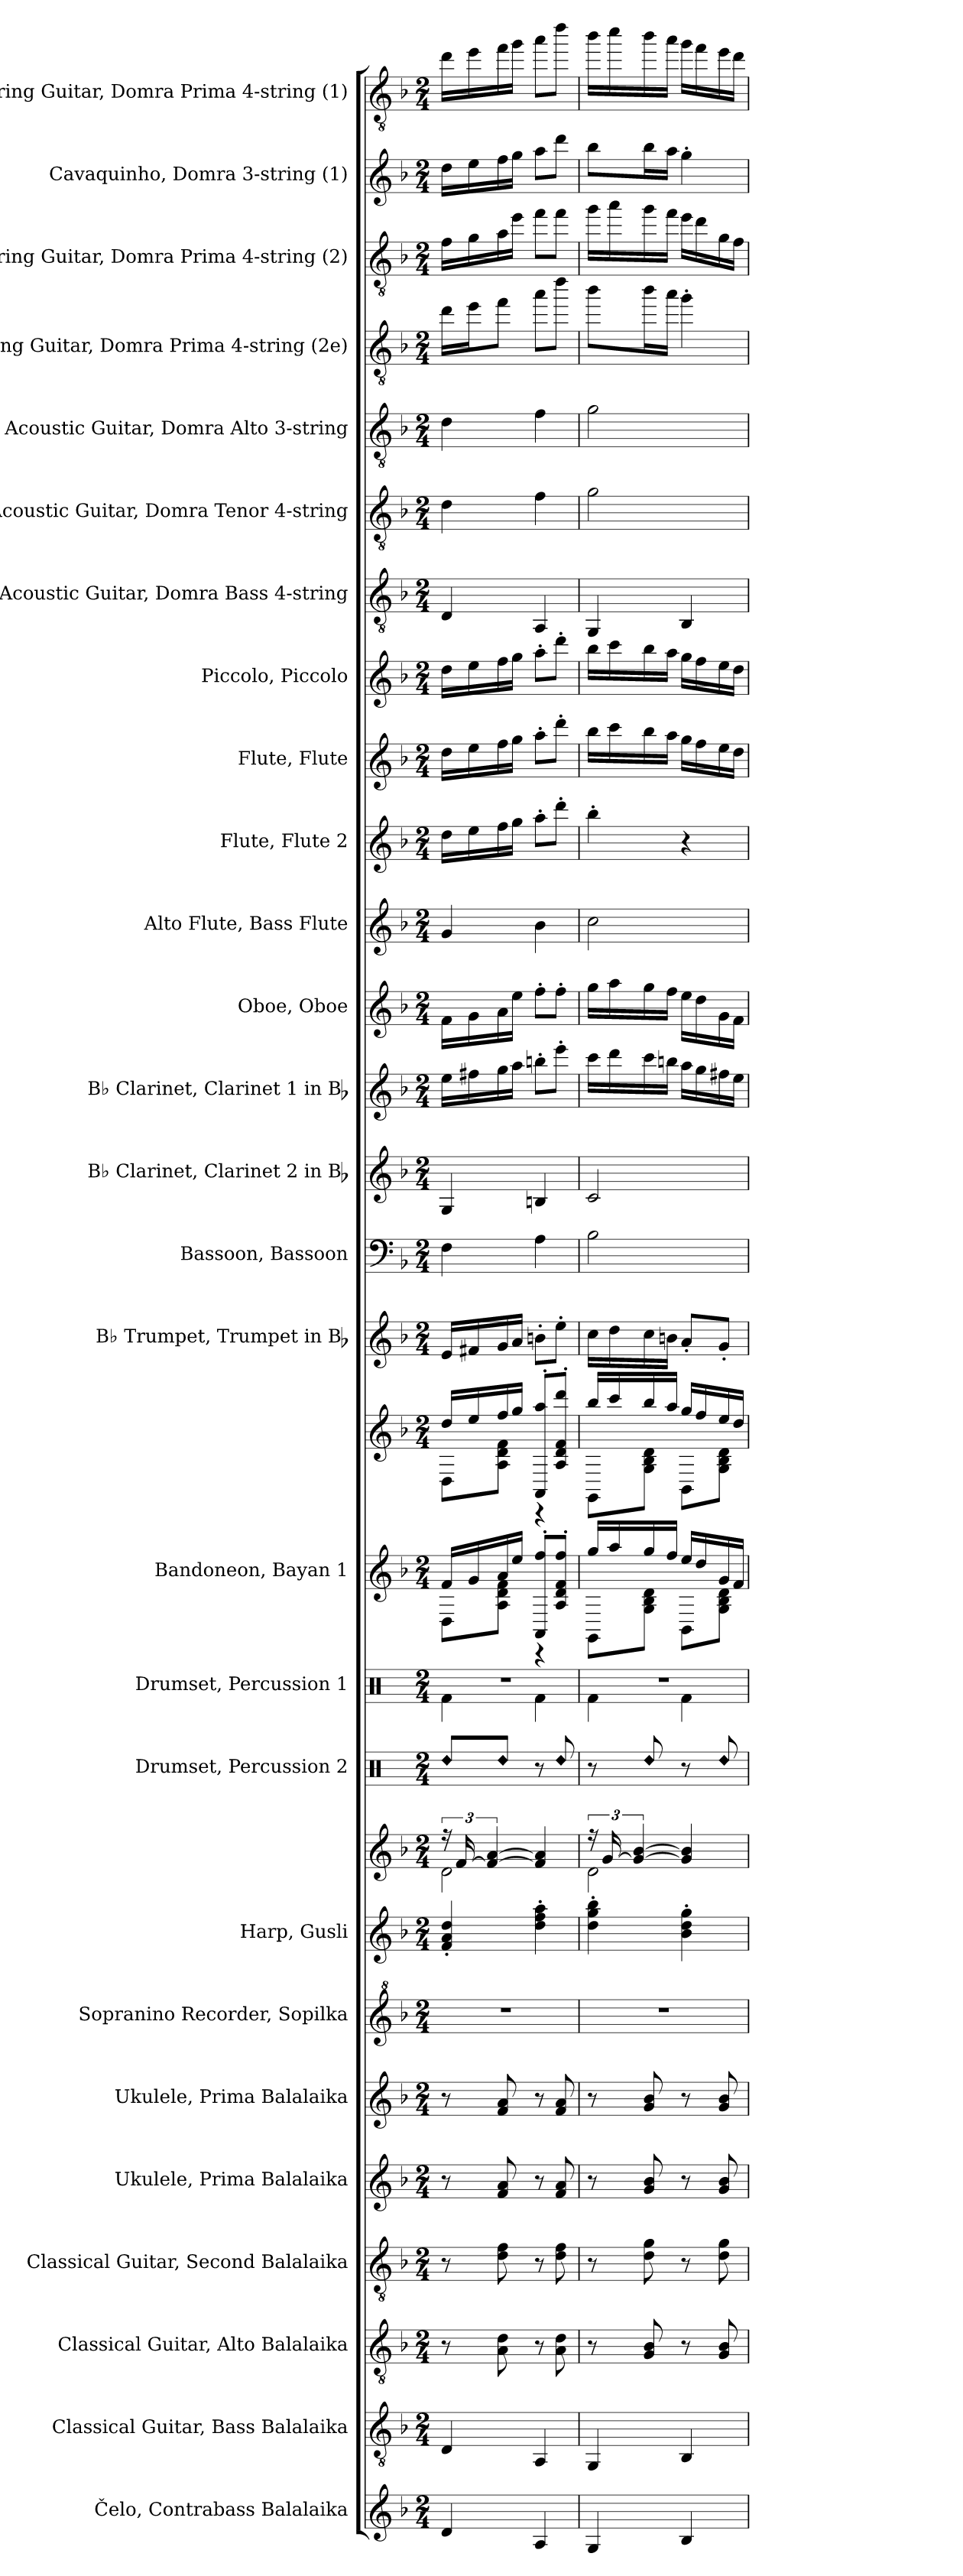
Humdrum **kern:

**kern	**kern	**kern	**kern	**kern	**kern	**kern	**kern	**kern	**kern	**kern	**kern	**kern	**kern	**kern	**kern	**kern	**kern	**kern	**kern	**kern	**kern	**kern	**kern	**kern	**kern	**kern	**kern	**kern
*part27	*part26	*part25	*part24	*part23	*part22	*part21	*part20	*part20	*part19	*part18	*part17	*part17	*part16	*part15	*part14	*part13	*part12	*part11	*part10	*part9	*part8	*part7	*part6	*part5	*part4	*part3	*part2	*part1
*staff29	*staff28	*staff27	*staff26	*staff25	*staff24	*staff23	*staff22	*staff21	*staff20	*staff19	*staff18	*staff17	*staff16	*staff15	*staff14	*staff13	*staff12	*staff11	*staff10	*staff9	*staff8	*staff7	*staff6	*staff5	*staff4	*staff3	*staff2	*staff1
*I"Čelo, Contrabass Balalaika	*I"Classical Guitar, Bass Balalaika	*I"Classical Guitar, Alto Balalaika	*I"Classical Guitar, Second Balalaika	*I"Ukulele, Prima Balalaika	*I"Ukulele, Prima Balalaika	*I"Sopranino Recorder, Sopilka	*I"Harp, Gusli	*	*I"Drumset, Percussion 2	*I"Drumset, Percussion 1	*I"Bandoneon, Bayan 1	*	*I"B♭ Trumpet, Trumpet in Bb	*I"Bassoon, Bassoon	*I"B♭ Clarinet, Clarinet 2 in Bb	*I"B♭ Clarinet, Clarinet 1 in Bb	*I"Oboe, Oboe	*I"Alto Flute, Bass Flute	*I"Flute, Flute 2	*I"Flute, Flute	*I"Piccolo, Piccolo	*I"Acoustic Guitar, Domra Bass 4-string	*I"Acoustic Guitar, Domra Tenor 4-string	*I"Acoustic Guitar, Domra Alto 3-string	*I"12-string Guitar, Domra Prima 4-string (2e)	*I"12-string Guitar, Domra Prima 4-string (2)	*I"Cavaquinho, Domra 3-string (1)	*I"12-string Guitar, Domra Prima 4-string (1)
*	*I'Guit.	*I'Guit.	*I'Guit.	*I'Uk.	*I'Uk.	*I'Si. Rec.	*I'Hrp.	*	*I'D. Set	*I'D. Set	*I'Ban.	*	*I'B♭ Tpt.	*I'Bsn.	*I'B♭ Cl.	*I'B♭ Cl.	*I'Ob.	*I'A. Fl.	*I'Fl.	*I'Fl.	*I'Picc.	*I'Guit.	*I'Guit.	*I'Guit.	*I'12-str. Guit.	*I'12-str. Guit.	*I'Cava.	*I'12-str. Guit.
*clefG2	*clefGv2	*clefGv2	*clefGv2	*clefG2	*clefG2	*clefG^2	*clefG2	*clefG2	*clefX	*clefX	*clefG2	*clefG2	*clefG2	*clefF4	*clefG2	*clefG2	*clefG2	*clefG2	*clefG2	*clefG2	*clefG2	*clefGv2	*clefGv2	*clefGv2	*clefGv2	*clefGv2	*clefG2	*clefGv2
*ITrd14c24	*	*	*	*	*	*	*	*	*	*	*	*	*ITrd1c2	*	*ITrd1c2	*ITrd1c2	*	*ITrd3c5	*	*	*ITrd-7c-12	*	*	*	*	*	*	*
*k[b-]	*k[b-]	*k[b-]	*k[b-]	*k[b-]	*k[b-]	*k[b-]	*k[b-]	*k[b-]	*k[]	*k[]	*k[b-]	*k[b-]	*k[b-e-a-]	*k[b-]	*k[b-e-a-]	*k[b-e-a-]	*k[b-]	*k[]	*k[b-]	*k[b-]	*k[b-]	*k[b-]	*k[b-]	*k[b-]	*k[b-]	*k[b-]	*k[b-]	*k[b-]
*M2/4	*M2/4	*M2/4	*M2/4	*M2/4	*M2/4	*M2/4	*M2/4	*M2/4	*M2/4	*M2/4	*M2/4	*M2/4	*M2/4	*M2/4	*M2/4	*M2/4	*M2/4	*M2/4	*M2/4	*M2/4	*M2/4	*M2/4	*M2/4	*M2/4	*M2/4	*M2/4	*M2/4	*M2/4
*MM144	*MM144	*MM144	*MM144	*MM144	*MM144	*MM144	*MM144	*MM144	*MM144	*MM144	*MM144	*MM144	*MM144	*MM144	*MM144	*MM144	*MM144	*MM144	*MM144	*MM144	*MM144	*MM144	*MM144	*MM144	*MM144	*MM144	*MM144	*MM144
=1	=1	=1	=1	=1	=1	=1	=1	=1	=1	=1	=1	=1	=1	=1	=1	=1	=1	=1	=1	=1	=1	=1	=1	=1	=1	=1	=1	=1
*	*	*	*	*	*	*	*	*^	*	*	*	*	*	*	*	*	*	*	*	*	*	*	*	*	*	*	*	*
!	!	!	!	!	!	!	!	!	!	!LO:N:head=diamond	!	!	!	!	!	!	!	!	!	!	!	!	!	!	!	!	!	!	!
*	*	*	*	*	*	*	*	*	*	*	*^	*^	*^	*	*	*	*	*	*	*	*	*	*	*	*	*	*	*	*
4DD/	4D/	8r	8r	8r	8r	2r	4f/' 4a/' 4dd/'	24r	2d\	8Rdd/L	2r	4Rf\	16f/LL	8D\L	16dd/LL	8D\L	16d/LL	4F\	4F/	16dd\LL	16f\LL	4d/	16dd\LL	16dd\LL	16ddd\LL	4D/	4d\	4d\	16dd\LL	16f\LL	16dd\LL	16dd\LL
.	.	.	.	.	.	.	.	[24f/	.	.	.	.	.	.	.	.	.	.	.	.	.	.	.	.	.	.	.	.	.	.	.	.
.	.	.	.	.	.	.	.	.	.	.	.	.	16g/	.	16ee/	.	16en/	.	.	16een\	16g\	.	16ee\	16ee\	16eee\	.	.	.	16ee\J	16g\	16ee\	16ee\
.	.	.	.	.	.	.	.	6f/_ [6a/	.	.	.	.	.	.	.	.	.	.	.	.	.	.	.	.	.	.	.	.	.	.	.	.
!	!	!	!	!	!	!	!	!	!	!LO:N:head=diamond	!	!	!	!	!	!	!	!	!	!	!	!	!	!	!	!	!	!	!	!	!	!
.	.	8A\ 8d\	8d\ 8f\	8f/ 8a/	8f/ 8a/	.	.	.	.	8Rdd/J	.	.	16a/	8A\ 8d\ 8f\J	16ff/	8A\ 8d\ 8f\J	16f/	.	.	16ff\	16a\	.	16ff\	16ff\	16fff\	.	.	.	8ff\J	16a\	16ff\	16ff\
.	.	.	.	.	.	.	.	.	.	.	.	.	16ee/JJ	.	16gg/JJ	.	16g/JJ	.	.	16gg\JJ	16ee\JJ	.	16gg\JJ	16gg\JJ	16ggg\JJ	.	.	.	.	16ee\JJ	16gg\JJ	16gg\JJ
4AAA/	4AA/	8r	8r	8r	8r	.	4dd\' 4ff\' 4aa\'	4f/] 4a/]	.	8r	.	4Rf\	8AA/' 8ff/'L	4r	8AA/' 8aa/'L	4r	8an'\L	4A\	4An/	8aan'\L	8ff'\L	4f\	8aa'\L	8aa'\L	8aaa'\L	4AA/	4f\	4f\	8aa\L	8ff\L	8aa\L	8aa\L
!	!	!	!	!	!	!	!	!	!	!LO:N:head=diamond	!	!	!	!	!	!	!	!	!	!	!	!	!	!	!	!	!	!	!	!	!	!
.	.	8A\ 8d\	8d\ 8f\	8f/ 8a/	8f/ 8a/	.	.	.	.	8Rdd/	.	.	8A/' 8d/' 8f/' 8ff/'J	.	8A/' 8d/' 8f/' 8ddd/'J	.	8dd'\J	.	.	8ddd'\J	8ff'\J	.	8ddd'\J	8ddd'\J	8dddd'\J	.	.	.	8ddd\J	8ff\J	8ddd\J	8ddd\J
=2	=2	=2	=2	=2	=2	=2	=2	=2	=2	=2	=2	=2	=2	=2	=2	=2	=2	=2	=2	=2	=2	=2	=2	=2	=2	=2	=2	=2	=2	=2	=2	=2
4GGG/	4GG/	8r	8r	8r	8r	2r	4dd\' 4gg\' 4bb-\'	24r	2d\	8r	2r	4Rf\	16gg/LL	8GG\L	16bb-/LL	8GG\L	16b-\LL	2B-\	2B-/	16bb-\LL	16gg\LL	2g\	4bb-'\	16bb-\LL	16bbb-\LL	4GG/	2g\	2g\	8bb-\L	16gg\LL	8bb-\L	16bb-\LL
.	.	.	.	.	.	.	.	[24g/	.	.	.	.	.	.	.	.	.	.	.	.	.	.	.	.	.	.	.	.	.	.	.	.
.	.	.	.	.	.	.	.	.	.	.	.	.	16aa/	.	16ccc/	.	16cc\	.	.	16ccc\	16aa\	.	.	16ccc\	16cccc\	.	.	.	.	16aa\	.	16ccc\
.	.	.	.	.	.	.	.	6g/_ [6b-/	.	.	.	.	.	.	.	.	.	.	.	.	.	.	.	.	.	.	.	.	.	.	.	.
!	!	!	!	!	!	!	!	!	!	!LO:N:head=diamond	!	!	!	!	!	!	!	!	!	!	!	!	!	!	!	!	!	!	!	!	!	!
.	.	8G/ 8B-/	8d\ 8g\	8g/ 8b-/	8g/ 8b-/	.	.	.	.	8Rdd/	.	.	16gg/	8G\ 8B-\ 8d\J	16bb-/	8G\ 8B-\ 8d\J	16b-\	.	.	16bb-\	16gg\	.	.	16bb-\	16bbb-\	.	.	.	16bb-\L	16gg\	16bb-\L	16bb-\
.	.	.	.	.	.	.	.	.	.	.	.	.	16ff/JJ	.	16aa/JJ	.	16an\JJ	.	.	16aan\JJ	16ff\JJ	.	.	16aa\JJ	16aaa\JJ	.	.	.	16aa\JJ	16ff\JJ	16aa\JJ	16aa\JJ
4BBB-/	4BB-/	8r	8r	8r	8r	.	4b-\' 4dd\' 4gg\'	4g/] 4b-/]	.	8r	.	4Rf\	16ee/LL	8BB-\L	16gg/LL	8BB-\L	8g'/L	.	.	16gg\LL	16ee\LL	.	4r	16gg\LL	16ggg\LL	4BB-/	.	.	4gg'\	16ee\LL	4gg'\	16gg\LL
.	.	.	.	.	.	.	.	.	.	.	.	.	16dd/	.	16ff/	.	.	.	.	16ff\	16dd\	.	.	16ff\	16fff\	.	.	.	.	16dd\	.	16ff\
!	!	!	!	!	!	!	!	!	!	!LO:N:head=diamond	!	!	!	!	!	!	!	!	!	!	!	!	!	!	!	!	!	!	!	!	!	!
.	.	8G/ 8B-/	8d\ 8g\	8g/ 8b-/	8g/ 8b-/	.	.	.	.	8Rdd/	.	.	16g/	8G\ 8B-\ 8d\J	16ee/	8G\ 8B-\ 8d\J	8f'/J	.	.	16een\	16g\	.	.	16ee\	16eee\	.	.	.	.	16g\	.	16ee\
.	.	.	.	.	.	.	.	.	.	.	.	.	16f/JJ	.	16dd/JJ	.	.	.	.	16dd\JJ	16f\JJ	.	.	16dd\JJ	16ddd\JJ	.	.	.	.	16f\JJ	.	16dd\JJ
*	*	*	*	*	*	*	*	*	*	*	*v	*v	*	*	*	*	*	*	*	*	*	*	*	*	*	*	*	*	*	*	*	*
*	*	*	*	*	*	*	*	*	*	*	*	*v	*v	*	*	*	*	*	*	*	*	*	*	*	*	*	*	*	*	*	*
*	*	*	*	*	*	*	*	*v	*v	*	*	*	*v	*v	*	*	*	*	*	*	*	*	*	*	*	*	*	*	*	*
=	=	=	=	=	=	=	=	=	=	=	=	=	=	=	=	=	=	=	=	=	=	=	=	=	=	=	=	=
*-	*-	*-	*-	*-	*-	*-	*-	*-	*-	*-	*-	*-	*-	*-	*-	*-	*-	*-	*-	*-	*-	*-	*-	*-	*-	*-	*-	*-
